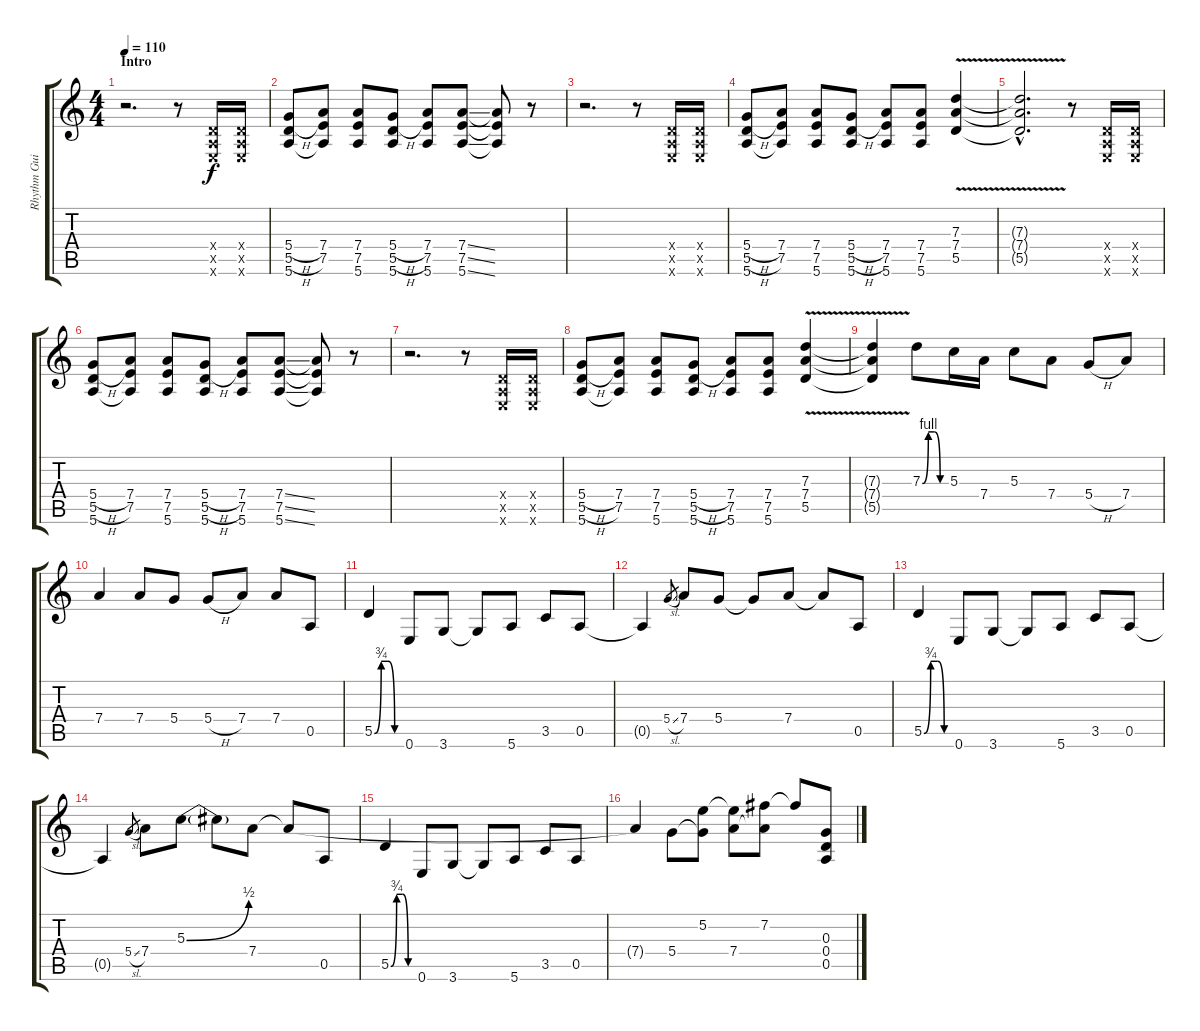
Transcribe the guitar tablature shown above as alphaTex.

\track ("Rhythm Guitar 1" "Rhythm Gui") {instrument overdrivenguitar}
\staff {score tabs}
\tuning (E4 B3 G3 D3 A2 E2) {hide}
\ts (4 4)
\section ("" "Intro")
\tempo 110
\clef g2
\ks c
r.2{d dy f instrument overdrivenguitar} r.8 (0.4{x} 0.5{x} 0.6{x}).16 (0.4{x} 0.5{x} 0.6{x}).16 |
(5.4{h} 5.5{h} 5.6).8 (7.4 7.5 5.6{t}).8 (7.4 7.5 5.6).8 (5.4{h} 5.5{h} 5.6).8 (7.4 7.5 5.6).8 (7.4{ss} 7.5{ss} 5.6{ss}).8 (7.4{t} 7.5{t} 5.6{t}).8 r.8 |
r.2{d} r.8 (0.4{x} 0.5{x} 0.6{x}).16 (0.4{x} 0.5{x} 0.6{x}).16 |
(5.4{h} 5.5{h} 5.6).8 (7.4 7.5 5.6{t}).8 (7.4 7.5 5.6).8 (5.4{h} 5.5{h} 5.6).8 (7.4 7.5 5.6).8 (7.4 7.5 5.6).8 (7.3{v} 7.4{v} 5.5).4 |
(7.3{hac t} 7.4{hac t} 5.5{hac t}).2{d} r.8 (0.4{x} 0.5{x} 0.6{x}).16 (0.4{x} 0.5{x} 0.6{x}).16 |
(5.4{h} 5.5{h} 5.6).8 (7.4 7.5 5.6{t}).8 (7.4 7.5 5.6).8 (5.4{h} 5.5{h} 5.6).8 (7.4 7.5 5.6).8 (7.4{ss} 7.5{ss} 5.6{ss}).8 (7.4{t} 7.5{t} 5.6{t}).8 r.8 |
r.2{d} r.8 (0.4{x} 0.5{x} 0.6{x}).16 (0.4{x} 0.5{x} 0.6{x}).16 |
(5.4{h} 5.5{h} 5.6).8 (7.4 7.5 5.6{t}).8 (7.4 7.5 5.6).8 (5.4{h} 5.5{h} 5.6).8 (7.4 7.5 5.6).8 (7.4 7.5 5.6).8 (7.3{v} 7.4{v} 5.5).4 |
(7.3{t} 7.4{t} 5.5{t}).4 7.3{be (custom 0 0 15 4 30 4 45 0 60 0)}.8 5.3.16 7.4.16 5.3.8 7.4.8 5.4{h}.8 7.4.8 |
7.4.4 7.4.8 5.4.8 5.4{h}.8 7.4.8 7.4.8 0.5.8 |
5.5{be (custom 0 0 15 3 30 3 45 0 60 0)}.4 0.6.8 3.6.8 3.6{t}.8 5.6.8 3.5.8 0.5.8 |
0.5{t}.4 5.4{sl}.8{gr} 7.4.8 5.4.8 5.4{t}.8 7.4.8 7.4{t}.8 0.5.8 |
5.5{be (custom 0 0 15 3 30 3 45 0 60 0)}.4 0.6.8 3.6.8 3.6{t}.8 5.6.8 3.5.8 0.5.8 |
0.5{t}.4 5.4{sl}.8{gr} 7.4.8 5.3{be (bend 0 0 60 2)}.8 5.3{t}.8 7.4.8 7.4{t}.8 0.5.8 |
5.5{be (custom 0 0 15 3 30 3 45 0 60 0)}.4 0.6.8 3.6.8 3.6{t}.8 5.6.8 3.5.8 0.5.8 |
7.4{t}.4 5.4.8 (5.2 5.4{t}).8 (5.2{t} 7.4).8 (7.2 7.4{t}).8 7.2{t}.8 (0.3 0.4 0.5).8
